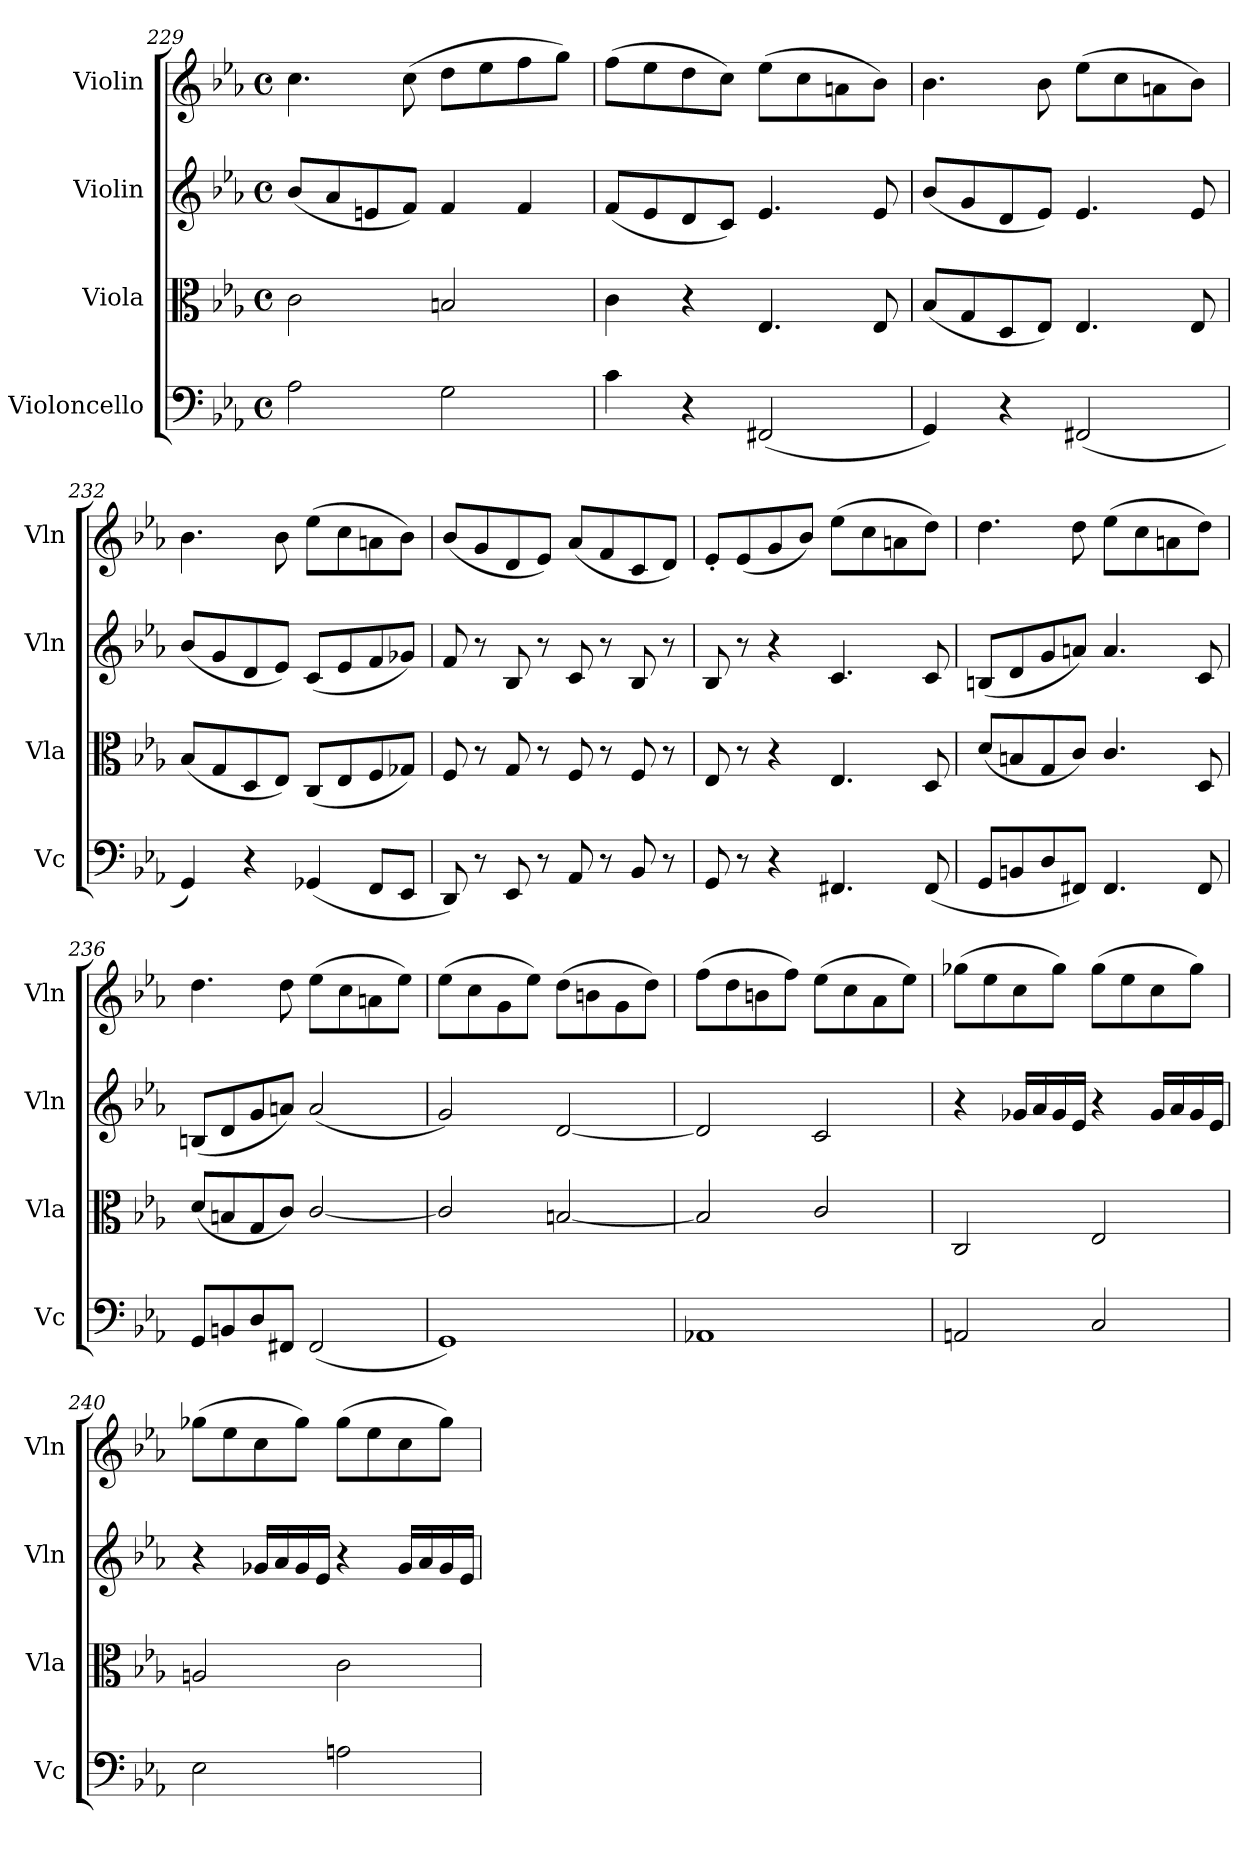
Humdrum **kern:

**kern	**kern	**kern	**kern
*part4	*part3	*part2	*part1
*staff4	*staff3	*staff2	*staff1
*I"Violoncello	*I"Viola	*I"Violin	*I"Violin
*I'Vc	*I'Vla	*I'Vln	*I'Vln
*clefF4	*clefC3	*clefG2	*clefG2
*k[b-e-a-]	*k[b-e-a-]	*k[b-e-a-]	*k[b-e-a-]
*M4/4	*M4/4	*M4/4	*M4/4
*met(c)	*met(c)	*met(c)	*met(c)
=229	=229	=229	=229
2A-\	2c\	(8b-/L	4.cc\
.	.	8a-/	.
.	.	8en/	.
.	.	8f/J)	(8cc\
2G\	2Bn/	4f/	8dd\L
.	.	.	8ee-\
.	.	4f/	8ff\
.	.	.	8gg\J)
=230	=230	=230	=230
4c\	4c\	(8f/L	(8ff\L
.	.	8e-/	8ee-\
4r	4r	8d/	8dd\
.	.	8c/J)	8cc\J)
(2FF#X/	4.E-/	4.e-/	(8ee-\L
.	.	.	8cc\
.	.	.	8an\
.	8E-/	8e-/	8b-\J)
=231	=231	=231	=231
4GG/)	(8B-/L	(8b-/L	4.b-\
.	8G/	8g/	.
4r	8D/	8d/	.
.	8E-/J)	8e-/J)	8b-\
(2FF#X/	4.E-/	4.e-/	(8ee-\L
.	.	.	8cc\
.	.	.	8an\
.	8E-/	8e-/	8b-\J)
=232	=232	=232	=232
4GG/)	(8B-/L	(8b-/L	4.b-\
.	8G/	8g/	.
4r	8D/	8d/	.
.	8E-/J)	8e-/J)	8b-\
(4GG-X/	(8C/L	(8c/L	(8ee-\L
.	8E-/	8e-/	8cc\
8FF/L	8F/	8f/	8an\
8EE-/J	8G-X/J)	8g-X/J)	8b-\J)
!!LO:LB:g=z
=233	=233	=233	=233
8DD/)	8F/	8f/	(8b-/L
8r	8r	8r	8g/
8EE-/	8G/	8B-/	8d/
8r	8r	8r	8e-/J)
8AA-/	8F/	8c/	(8a-/L
8r	8r	8r	8f/
8BB-/	8F/	8B-/	8c/
8r	8r	8r	8d/J)
=234	=234	=234	=234
8GG/	8E-/	8B-/	8e-'/L
8r	8r	8r	(8e-/
4r	4r	4r	8g/
.	.	.	8b-/J)
4.FF#X/	4.E-/	4.c/	(8ee-\L
.	.	.	8cc\
.	.	.	8an\
(8FF#/	8D/	8c/	8dd\J)
=235	=235	=235	=235
8GG/L	(8d/L	(8Bn/L	4.dd\
8BBn/	8Bn/	8d/	.
8D/	8G/	8g/	.
8FF#X/J)	8c/J)	8an/J)	8dd\
4.FF#/	4.c/	4.a/	(8ee-\L
.	.	.	8cc\
.	.	.	8an\
8FF#/	8D/	8c/	8dd\J)
=236	=236	=236	=236
8GG/L	(8d/L	(8Bn/L	4.dd\
8BBn/	8Bn/	8d/	.
8D/	8G/	8g/	.
8FF#X/J	8c/J)	8an/J)	8dd\
(2FF#/	[2c/	(2a/	(8ee-\L
.	.	.	8cc\
.	.	.	8an\
.	.	.	8ee-\J)
=237	=237	=237	=237
1GG)	2c/]	2g/)	(8ee-\L
.	.	.	8cc\
.	.	.	8g\
.	.	.	8ee-\J)
.	[2Bn/	[2d/	(8dd\L
.	.	.	8bn\
.	.	.	8g\
.	.	.	8dd\J)
=238	=238	=238	=238
1AA-X	2B/]	2d/]	(8ff\L
.	.	.	8dd\
.	.	.	8bn\
.	.	.	8ff\J)
.	2c/	2c/	(8ee-\L
.	.	.	8cc\
.	.	.	8a-\
.	.	.	8ee-\J)
=239	=239	=239	=239
2AAn/	2C/	4r	(8gg-X\L
.	.	.	8ee-\
.	.	16g-X/LL	8cc\
.	.	16a-/	.
.	.	16g-/	8gg-\J)
.	.	16e-/JJ	.
2C/	2E-/	4r	(8gg-\L
.	.	.	8ee-\
.	.	16g-/LL	8cc\
.	.	16a-/	.
.	.	16g-/	8gg-\J)
.	.	16e-/JJ	.
=240	=240	=240	=240
2E-\	2An/	4r	(8gg-X\L
.	.	.	8ee-\
.	.	16g-X/LL	8cc\
.	.	16a-/	.
.	.	16g-/	8gg-\J)
.	.	16e-/JJ	.
2An\	2c\	4r	(8gg-\L
.	.	.	8ee-\
.	.	16g-/LL	8cc\
.	.	16a-/	.
.	.	16g-/	8gg-\J)
.	.	16e-/JJ	.
=	=	=	=
*-	*-	*-	*-
